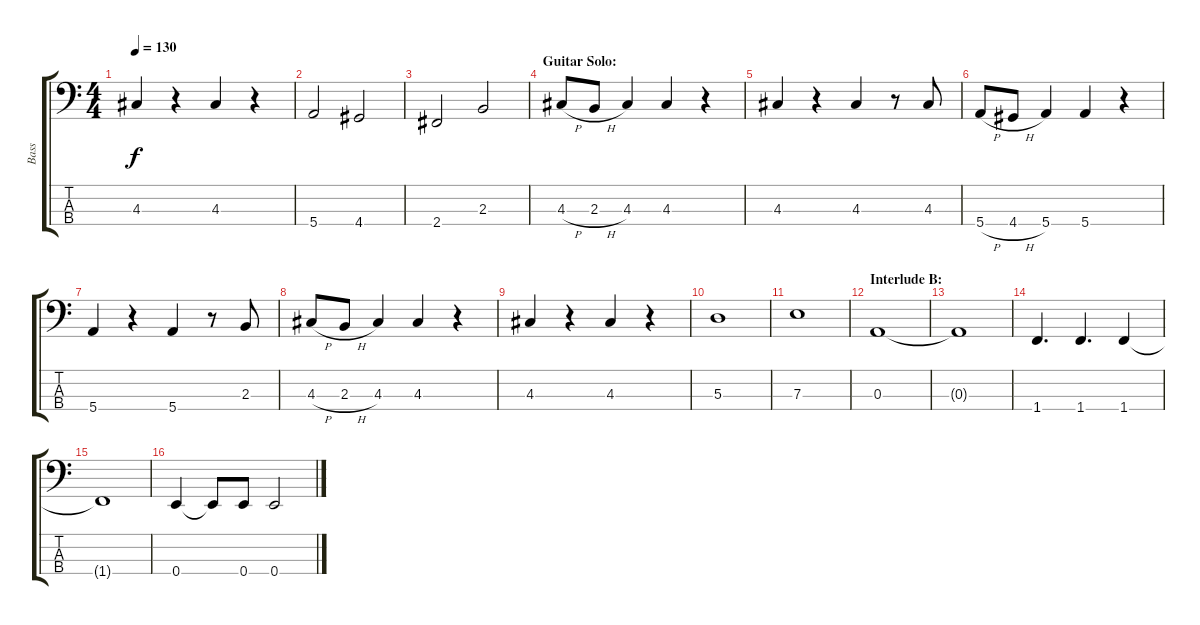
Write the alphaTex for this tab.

\track ("Bass" "Bass") {instrument electricbasspick}
\staff {score tabs}
\tuning (G2 D2 A1 E1) {hide}
\ts (4 4)
\tempo 130
\clef f4
\ks c
4.3.4{dy f} r.4 4.3.4 r.4 |
5.4.2 4.4.2 |
2.4.2 2.3.2 |
\section ("" "Guitar Solo:")
4.3{h}.8 2.3{h}.8 4.3.4 4.3.4 r.4 |
4.3.4 r.4 4.3.4 r.8 4.3.8 |
5.4{h}.8 4.4{h}.8 5.4.4 5.4.4 r.4 |
5.4.4 r.4 5.4.4 r.8 2.3.8 |
4.3{h}.8 2.3{h}.8 4.3.4 4.3.4 r.4 |
4.3.4 r.4 4.3.4 r.4 |
5.3.1 |
7.3.1 |
\section ("" "Interlude B:")
0.3.1 |
0.3{t}.1 |
1.4.4{d} 1.4.4{d} 1.4.4 |
1.4{t}.1 |
0.4.4 0.4{t}.8 0.4.8 0.4.2
